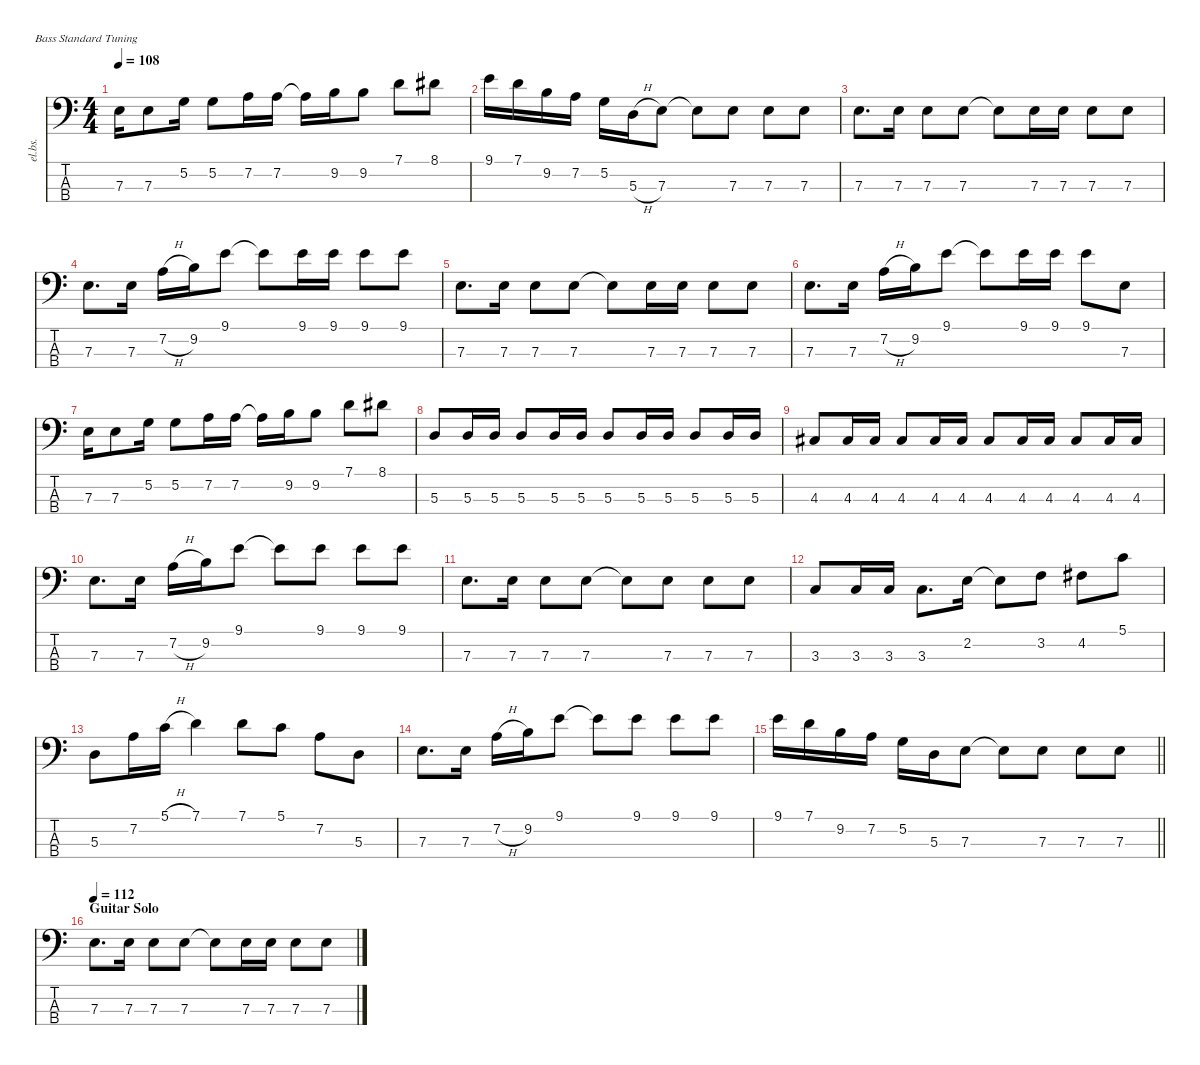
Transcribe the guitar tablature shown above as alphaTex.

\defaultSystemsLayout 4
\hideDynamics
\bracketExtendMode nobrackets
\otherSystemsTrackNameOrientation horizontal
\track ("Bass" "el.bs.") {instrument electricbassfinger}
\staff {score tabs}
\tuning (G2 D2 A1 E1)
\ts (4 4)
\tempo 108
\clef f4
\ks c
7.3.16{dy f beam Down} 7.3.8{beam Down} 5.2.16{beam Down} 5.2.8{beam Down} 7.2.16{beam Down} 7.2.16{beam Down} 7.2{t}.16{beam Down} 9.2.16{beam Down} 9.2.8{beam Down} 7.1.8{beam Down} 8.1{acc #}.8{beam Down} |
9.1.16{beam Down} 7.1.16{beam Down} 9.2.16{beam Down} 7.2.16{beam Down} 5.2.16{beam Down} 5.3{h}.16{beam Down} 7.3.8{beam Down} 7.3{t}.8{beam Down} 7.3.8{beam Down} 7.3.8{beam Down} 7.3.8{beam Down} |
7.3.8{d beam Down} 7.3.16{beam Down} 7.3.8{beam Down} 7.3.8{beam Down} 7.3{t}.8{beam Down} 7.3.16{beam Down} 7.3.16{beam Down} 7.3.8{beam Down} 7.3.8{beam Down} |
7.3.8{d beam Down} 7.3.16{beam Down} 7.2{h}.16{beam Down} 9.2.16{beam Down} 9.1.8{beam Down} 9.1{t}.8{beam Down} 9.1.16{beam Down} 9.1.16{beam Down} 9.1.8{beam Down} 9.1.8{beam Down} |
7.3.8{d beam Down} 7.3.16{beam Down} 7.3.8{beam Down} 7.3.8{beam Down} 7.3{t}.8{beam Down} 7.3.16{beam Down} 7.3.16{beam Down} 7.3.8{beam Down} 7.3.8{beam Down} |
7.3.8{d beam Down} 7.3.16{beam Down} 7.2{h}.16{beam Down} 9.2.16{beam Down} 9.1.8{beam Down} 9.1{t}.8{beam Down} 9.1.16{beam Down} 9.1.16{beam Down} 9.1.8{beam Down} 7.3.8{beam Down} |
7.3.16{beam Down} 7.3.8{beam Down} 5.2.16{beam Down} 5.2.8{beam Down} 7.2.16{beam Down} 7.2.16{beam Down} 7.2{t}.16{beam Down} 9.2.16{beam Down} 9.2.8{beam Down} 7.1.8{beam Down} 8.1{acc #}.8{beam Down} |
5.3.8{dy ff beam Up} 5.3.16{dy f beam Up} 5.3.16{beam Up} 5.3.8{dy ff beam Up} 5.3.16{dy f beam Up} 5.3.16{beam Up} 5.3.8{dy ff beam Up} 5.3.16{dy f beam Up} 5.3.16{beam Up} 5.3.8{dy ff beam Up} 5.3.16{dy f beam Up} 5.3.16{beam Up} |
4.3{acc #}.8{dy ff beam Up} 4.3{acc #}.16{dy f beam Up} 4.3{acc #}.16{beam Up} 4.3{acc #}.8{dy ff beam Up} 4.3{acc #}.16{dy f beam Up} 4.3{acc #}.16{beam Up} 4.3{acc #}.8{dy ff beam Up} 4.3{acc #}.16{dy f beam Up} 4.3{acc #}.16{beam Up} 4.3{acc #}.8{dy ff beam Up} 4.3{acc #}.16{dy f beam Up} 4.3{acc #}.16{beam Up} |
7.3.8{d beam Down} 7.3.16{beam Down} 7.2{h}.16{beam Down} 9.2.16{beam Down} 9.1.8{beam Down} 9.1{t}.8{beam Down} 9.1.8{dy ff beam Down} 9.1.8{beam Down} 9.1.8{beam Down} |
7.3.8{d dy f beam Down} 7.3.16{beam Down} 7.3.8{beam Down} 7.3.8{beam Down} 7.3{t}.8{beam Down} 7.3.8{beam Down} 7.3.8{beam Down} 7.3.8{beam Down} |
3.3.8{beam Up} 3.3.16{beam Up} 3.3.16{beam Up} 3.3.8{d beam Down} 2.2.16{beam Down} 2.2{t}.8{beam Down} 3.2.8{beam Down} 4.2{acc #}.8{beam Down} 5.1.8{beam Down} |
5.3.8{beam Down} 7.2.16{beam Down} 5.1{h}.16{beam Down} 7.1.4{beam Down} 7.1.8{beam Down} 5.1.8{beam Down} 7.2.8{beam Down} 5.3.8{beam Down} |
7.3.8{d beam Down} 7.3.16{beam Down} 7.2{h}.16{beam Down} 9.2.16{beam Down} 9.1.8{beam Down} 9.1{t}.8{beam Down} 9.1.8{dy ff beam Down} 9.1.8{beam Down} 9.1.8{beam Down} |
\barLineRight lightlight
9.1.16{dy f beam Down} 7.1.16{beam Down} 9.2.16{beam Down} 7.2.16{beam Down} 5.2.16{beam Down} 5.3.16{beam Down} 7.3.8{beam Down} 7.3{t}.8{beam Down} 7.3.8{beam Down} 7.3.8{beam Down} 7.3.8{beam Down} |
\section ("" "Guitar Solo")
\tempo 112
7.3.8{d beam Down} 7.3.16{beam Down} 7.3.8{beam Down} 7.3.8{beam Down} 7.3{t}.8{beam Down} 7.3.16{beam Down} 7.3.16{beam Down} 7.3.8{beam Down} 7.3.8{beam Down}
